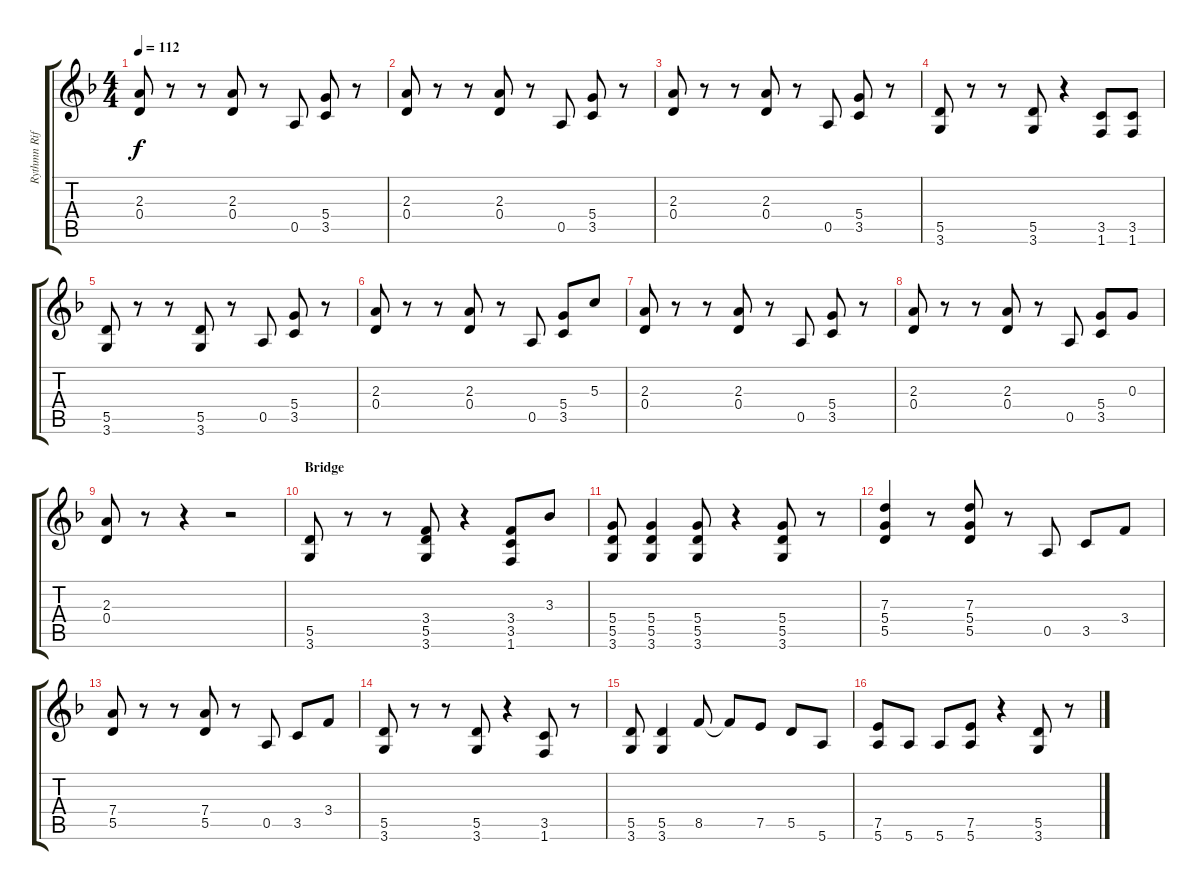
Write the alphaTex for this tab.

\track ("Rythmn Riffs" "Rythmn Rif") {instrument electricguitarclean}
\staff {score tabs}
\tuning (E4 B3 G3 D3 A2 E2) {hide}
\ts (4 4)
\tempo 112
\clef g2
\ks f
(2.3 0.4).8{dy f} r.8 r.8 (2.3 0.4).8 r.8 0.5.8 (5.4 3.5).8 r.8 |
(2.3 0.4).8 r.8 r.8 (2.3 0.4).8 r.8 0.5.8 (5.4 3.5).8 r.8 |
(2.3 0.4).8 r.8 r.8 (2.3 0.4).8 r.8 0.5.8 (5.4 3.5).8 r.8 |
(5.5 3.6).8 r.8 r.8 (5.5 3.6).8 r.4 (3.5 1.6).8 (3.5 1.6).8 |
(5.5 3.6).8 r.8 r.8 (5.5 3.6).8 r.8 0.5.8 (5.4 3.5).8 r.8 |
(2.3 0.4).8 r.8 r.8 (2.3 0.4).8 r.8 0.5.8 (5.4 3.5).8 5.3.8 |
(2.3 0.4).8 r.8 r.8 (2.3 0.4).8 r.8 0.5.8 (5.4 3.5).8 r.8 |
(2.3 0.4).8 r.8 r.8 (2.3 0.4).8 r.8 0.5.8 (5.4 3.5).8 0.3.8 |
(2.3 0.4).8 r.8 r.4 r.2 |
\section ("" "Bridge")
(5.5 3.6).8 r.8 r.8 (3.4 5.5 3.6).8 r.4 (3.4 3.5 1.6).8 3.3.8 |
(5.4 5.5 3.6).8 (5.4 5.5 3.6).4 (5.4 5.5 3.6).8 r.4 (5.4 5.5 3.6).8 r.8 |
(7.3 5.4 5.5).4 r.8 (7.3 5.4 5.5).8 r.8 0.5.8 3.5.8 3.4.8 |
(7.4 5.5).8 r.8 r.8 (7.4 5.5).8 r.8 0.5.8 3.5.8 3.4.8 |
(5.5 3.6).8 r.8 r.8 (5.5 3.6).8 r.4 (3.5 1.6).8 r.8 |
(5.5 3.6).8 (5.5 3.6).4 8.5.8 8.5{t}.8 7.5.8 5.5.8 5.6.8 |
(7.5 5.6).8 5.6.8 5.6.8 (7.5 5.6).8 r.4 (5.5 3.6).8 r.8
